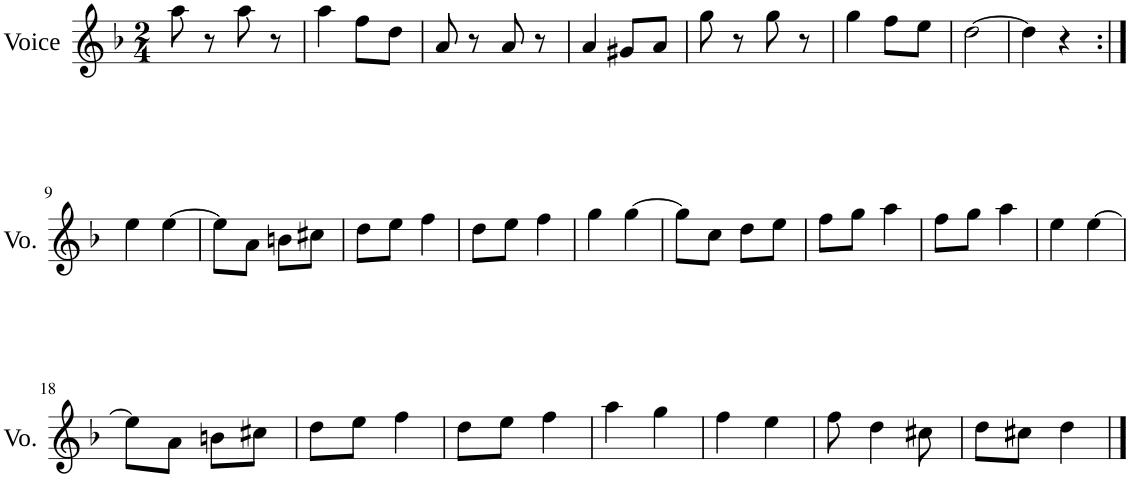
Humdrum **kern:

**kern
*part1
*staff1
*I"Voice
*I'Vo.
*clefG2
*k[b-]
*M2/4
=1
8aa\
8r
8aa\
8r
=2
4aa\
8ff\L
8dd\J
=3
8a/
8r
8a/
8r
=4
4a/
8g#X/L
8a/J
=5
8gg\
8r
8gg\
8r
=6
4gg\
8ff\L
8ee\J
=7
[2dd\
=8
4dd\]
4r
!!LO:LB:g=z
=9:|!
4ee\
[4ee\
=10
8ee\L]
8a\J
8bn\L
8cc#X\J
=11
8dd\L
8ee\J
4ff\
=12
8dd\L
8ee\J
4ff\
=13
4gg\
[4gg\
=14
8gg\L]
8cc\J
8dd\L
8ee\J
=15
8ff\L
8gg\J
4aa\
=16
8ff\L
8gg\J
4aa\
=17
4ee\
[4ee\
!!LO:LB:g=z
=18
8ee\L]
8a\J
8bn\L
8cc#X\J
=19
8dd\L
8ee\J
4ff\
=20
8dd\L
8ee\J
4ff\
=21
4aa\
4gg\
=22
4ff\
4ee\
=23
8ff\
4dd\
8cc#X\
=24
8dd\L
8cc#X\J
4dd\
==
*-
